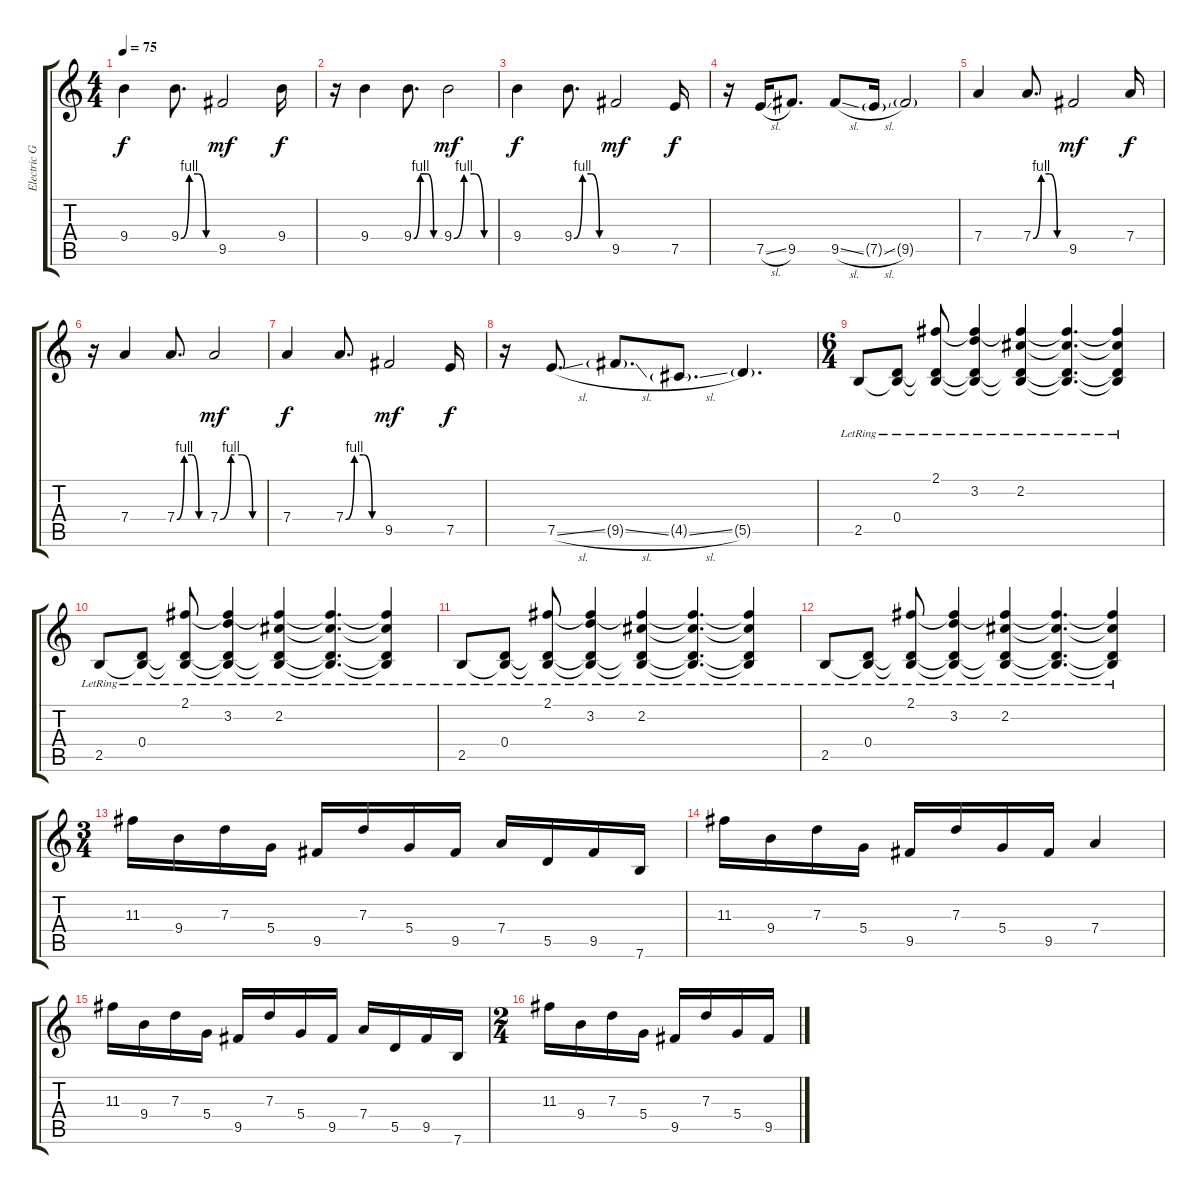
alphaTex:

\track ("Electric Guitar" "Electric G") {instrument overdrivenguitar}
\staff {score tabs}
\tuning (E4 B3 G3 D3 A2 E2) {hide}
\ts (4 4)
\tempo 75
\clef g2
\ks c
9.4.4{dy f instrument overdrivenguitar} 9.4{be (custom 0 0 15 4 30 4 45 0 60 0)}.8{d} 9.5.2{dy mf} 9.4.16{dy f} |
r.16 9.4.4 9.4{be (custom 0 0 15 4 30 4 45 0 60 0)}.8{d} 9.4{be (custom 0 0 15 4 30 4 45 0 60 0)}.2{dy mf} |
9.4.4{dy f} 9.4{be (custom 0 0 15 4 30 4 45 0 60 0)}.8{d} 9.5.2{dy mf} 7.5.16{dy f} |
r.16 7.5{sl}.16 9.5.8{d} 9.5{sl}.8 7.5{sl g}.16 9.5{g}.2 |
7.4.4 7.4{be (custom 0 0 15 4 30 4 45 0 60 0)}.8{d} 9.5.2{dy mf} 7.4.16{dy f} |
r.16 7.4.4 7.4{be (custom 0 0 15 4 30 4 45 0 60 0)}.8{d} 7.4{be (custom 0 0 15 4 30 4 45 0 60 0)}.2{dy mf} |
7.4.4{dy f} 7.4{be (custom 0 0 15 4 30 4 45 0 60 0)}.8{d} 9.5.2{dy mf} 7.5.16{dy f} |
r.16 7.5{sl}.8{d} 9.5{sl g}.8{d} 4.5{sl g}.8{d} 5.5{g}.4{d} |
\ts (6 4)
2.5{lr}.8 (0.4{lr} 2.5{lr t}).8 (2.1{lr} 0.4{lr t} 2.5{lr t}).8 (2.1{lr t} 3.2{lr} 0.4{lr t} 2.5{lr t}).4 (2.1{lr t} 2.2{lr} 0.4{lr t} 2.5{lr t}).4 (2.1{lr t} 2.2{lr t} 0.4{lr t} 2.5{lr t}).4{d} (2.1{lr t} 2.2{lr t} 0.4{lr t} 2.5{lr t}).4 |
2.5{lr}.8 (0.4{lr} 2.5{lr t}).8 (2.1{lr} 0.4{lr t} 2.5{lr t}).8 (2.1{lr t} 3.2{lr} 0.4{lr t} 2.5{lr t}).4 (2.1{lr t} 2.2{lr} 0.4{lr t} 2.5{lr t}).4 (2.1{lr t} 2.2{lr t} 0.4{lr t} 2.5{lr t}).4{d} (2.1{lr t} 2.2{lr t} 0.4{lr t} 2.5{lr t}).4 |
2.5{lr}.8 (0.4{lr} 2.5{lr t}).8 (2.1{lr} 0.4{lr t} 2.5{lr t}).8 (2.1{lr t} 3.2{lr} 0.4{lr t} 2.5{lr t}).4 (2.1{lr t} 2.2{lr} 0.4{lr t} 2.5{lr t}).4 (2.1{lr t} 2.2{lr t} 0.4{lr t} 2.5{lr t}).4{d} (2.1{lr t} 2.2{lr t} 0.4{lr t} 2.5{lr t}).4 |
2.5{lr}.8 (0.4{lr} 2.5{lr t}).8 (2.1{lr} 0.4{lr t} 2.5{lr t}).8 (2.1{lr t} 3.2{lr} 0.4{lr t} 2.5{lr t}).4 (2.1{lr t} 2.2{lr} 0.4{lr t} 2.5{lr t}).4 (2.1{lr t} 2.2{lr t} 0.4{lr t} 2.5{lr t}).4{d} (2.1{lr t} 2.2{lr t} 0.4{lr t} 2.5{lr t}).4 |
\ts (3 4)
11.3.16 9.4.16 7.3.16 5.4.16 9.5.16 7.3.16 5.4.16 9.5.16 7.4.16 5.5.16 9.5.16 7.6.16 |
11.3.16 9.4.16 7.3.16 5.4.16 9.5.16 7.3.16 5.4.16 9.5.16 7.4.4 |
11.3.16 9.4.16 7.3.16 5.4.16 9.5.16 7.3.16 5.4.16 9.5.16 7.4.16 5.5.16 9.5.16 7.6.16 |
\ts (2 4)
11.3.16 9.4.16 7.3.16 5.4.16 9.5.16 7.3.16 5.4.16 9.5.16
